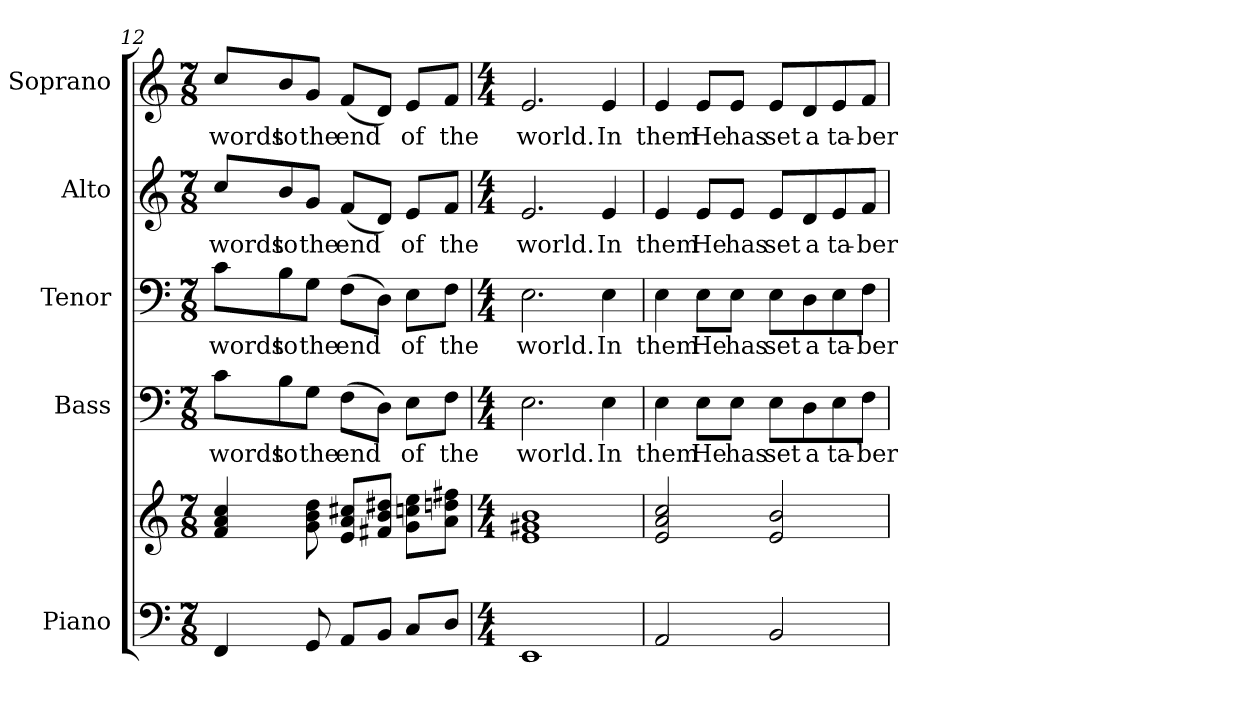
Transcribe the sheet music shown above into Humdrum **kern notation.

**kern	**kern	**kern	**text	**kern	**text	**kern	**text	**kern	**text
*part5	*part5	*part4	*part4	*part3	*part3	*part2	*part2	*part1	*part1
*staff6	*staff5	*staff4	*staff4	*staff3	*staff3	*staff2	*staff2	*staff1	*staff1
*I"Piano	*	*I"Bass	*	*I"Tenor	*	*I"Alto	*	*I"Soprano	*
*I'Pno.	*	*I'B.	*	*I'T.	*	*I'A.	*	*I'S.	*
*clefF4	*clefG2	*clefF4	*	*clefF4	*	*clefG2	*	*clefG2	*
*k[]	*k[]	*k[]	*	*k[]	*	*k[]	*	*k[]	*
*C:	*C:	*C:	*	*C:	*	*C:	*	*C:	*
*M7/8	*M7/8	*M7/8	*	*M7/8	*	*M7/8	*	*M7/8	*
=12	=12	=12	=12	=12	=12	=12	=12	=12	=12
!	!	!	!LO:LY:b:color=#000000	!	!	!	!	!	!
!	!	!	!	!	!LO:LY:b:color=#000000	!	!	!	!
!	!	!	!	!	!	!	!LO:LY:b:color=#000000	!	!
!	!	!	!	!	!	!	!	!	!LO:LY:b:color=#000000
4FFi/	4fi/ 4ai 4cci	8ci\L	words	8ci\L	words	8cci/L	words	8cci/L	words
!	!	!	!LO:LY:b:color=#000000	!	!	!	!	!	!
!	!	!	!	!	!LO:LY:b:color=#000000	!	!	!	!
!	!	!	!	!	!	!	!LO:LY:b:color=#000000	!	!
!	!	!	!	!	!	!	!	!	!LO:LY:b:color=#000000
.	.	8Bi\	to	8Bi\	to	8bi/	to	8bi/	to
!	!	!	!LO:LY:b:color=#000000	!	!	!	!	!	!
!	!	!	!	!	!LO:LY:b:color=#000000	!	!	!	!
!	!	!	!	!	!	!	!LO:LY:b:color=#000000	!	!
!	!	!	!	!	!	!	!	!	!LO:LY:b:color=#000000
8GGi/	8gi\ 8bi 8ddi	8Gi\J	the	8Gi\J	the	8gi/J	the	8gi/J	the
!	!	!	!LO:LY:b:color=#000000	!	!	!	!	!	!
!	!	!	!	!	!LO:LY:b:color=#000000	!	!	!	!
!	!	!	!	!	!	!	!LO:LY:b:color=#000000	!	!
!	!	!	!	!	!	!	!	!	!LO:LY:b:color=#000000
8AAi/L	8ei/ 8ai 8cc#XiL	(8Fi\L	end	(8Fi\L	end	(8fi/L	end	(8fi/L	end
8BBi/J	8f#Xi/ 8bi 8dd#XiJ	8Di\J)	.	8Di\J)	.	8di/J)	.	8di/J)	.
!	!	!	!LO:LY:b:color=#000000	!	!	!	!	!	!
!	!	!	!	!	!LO:LY:b:color=#000000	!	!	!	!
!	!	!	!	!	!	!	!LO:LY:b:color=#000000	!	!
!	!	!	!	!	!	!	!	!	!LO:LY:b:color=#000000
8Ci/L	8gi\ 8ccni 8eeiL	8Ei\L	of	8Ei\L	of	8ei/L	of	8ei/L	of
!	!	!	!LO:LY:b:color=#000000	!	!	!	!	!	!
!	!	!	!	!	!LO:LY:b:color=#000000	!	!	!	!
!	!	!	!	!	!	!	!LO:LY:b:color=#000000	!	!
!	!	!	!	!	!	!	!	!	!LO:LY:b:color=#000000
8Di/J	8ai\ 8ddni 8ff#XiJ	8Fi\J	the	8Fi\J	the	8fi/J	the	8fi/J	the
!!LO:PB:g=z
=13	=13	=13	=13	=13	=13	=13	=13	=13	=13
*M4/4	*M4/4	*M4/4	*	*M4/4	*	*M4/4	*	*M4/4	*
!	!	!	!LO:LY:b:color=#000000	!	!	!	!	!	!
!	!	!	!	!	!LO:LY:b:color=#000000	!	!	!	!
!	!	!	!	!	!	!	!LO:LY:b:color=#000000	!	!
!	!	!	!	!	!	!	!	!	!LO:LY:b:color=#000000
1EEi	1ei 1g#Xi 1bi	2.Ei\	world.	2.Ei\	world.	2.ei/	world.	2.ei/	world.
!	!	!	!LO:LY:b:color=#000000	!	!	!	!	!	!
!	!	!	!	!	!LO:LY:b:color=#000000	!	!	!	!
!	!	!	!	!	!	!	!LO:LY:b:color=#000000	!	!
!	!	!	!	!	!	!	!	!	!LO:LY:b:color=#000000
.	.	4Ei\	In	4Ei\	In	4ei/	In	4ei/	In
=14	=14	=14	=14	=14	=14	=14	=14	=14	=14
!	!	!	!LO:LY:b:color=#000000	!	!	!	!	!	!
!	!	!	!	!	!LO:LY:b:color=#000000	!	!	!	!
!	!	!	!	!	!	!	!LO:LY:b:color=#000000	!	!
!	!	!	!	!	!	!	!	!	!LO:LY:b:color=#000000
2AAi/	2ei/ 2ai 2cci	4Ei\	them	4Ei\	them	4ei/	them	4ei/	them
!	!	!	!LO:LY:b:color=#000000	!	!	!	!	!	!
!	!	!	!	!	!LO:LY:b:color=#000000	!	!	!	!
!	!	!	!	!	!	!	!LO:LY:b:color=#000000	!	!
!	!	!	!	!	!	!	!	!	!LO:LY:b:color=#000000
.	.	8Ei\L	He	8Ei\L	He	8ei/L	He	8ei/L	He
!	!	!	!LO:LY:b:color=#000000	!	!	!	!	!	!
!	!	!	!	!	!LO:LY:b:color=#000000	!	!	!	!
!	!	!	!	!	!	!	!LO:LY:b:color=#000000	!	!
!	!	!	!	!	!	!	!	!	!LO:LY:b:color=#000000
.	.	8Ei\J	has	8Ei\J	has	8ei/J	has	8ei/J	has
!	!	!	!LO:LY:b:color=#000000	!	!	!	!	!	!
!	!	!	!	!	!LO:LY:b:color=#000000	!	!	!	!
!	!	!	!	!	!	!	!LO:LY:b:color=#000000	!	!
!	!	!	!	!	!	!	!	!	!LO:LY:b:color=#000000
2BBi/	2ei/ 2bi	8Ei\L	set	8Ei\L	set	8ei/L	set	8ei/L	set
!	!	!	!LO:LY:b:color=#000000	!	!	!	!	!	!
!	!	!	!	!	!LO:LY:b:color=#000000	!	!	!	!
!	!	!	!	!	!	!	!LO:LY:b:color=#000000	!	!
!	!	!	!	!	!	!	!	!	!LO:LY:b:color=#000000
.	.	8Di\	a	8Di\	a	8di/	a	8di/	a
!	!	!	!LO:LY:b:color=#000000	!	!	!	!	!	!
!	!	!	!	!	!LO:LY:b:color=#000000	!	!	!	!
!	!	!	!	!	!	!	!LO:LY:b:color=#000000	!	!
!	!	!	!	!	!	!	!	!	!LO:LY:b:color=#000000
.	.	8Ei\	ta-	8Ei\	ta-	8ei/	ta-	8ei/	ta-
!	!	!	!LO:LY:b:color=#000000	!	!	!	!	!	!
!	!	!	!	!	!LO:LY:b:color=#000000	!	!	!	!
!	!	!	!	!	!	!	!LO:LY:b:color=#000000	!	!
!	!	!	!	!	!	!	!	!	!LO:LY:b:color=#000000
.	.	8Fi\J	-ber-	8Fi\J	-ber-	8fi/J	-ber-	8fi/J	-ber-
=	=	=	=	=	=	=	=	=	=
*-	*-	*-	*-	*-	*-	*-	*-	*-	*-
